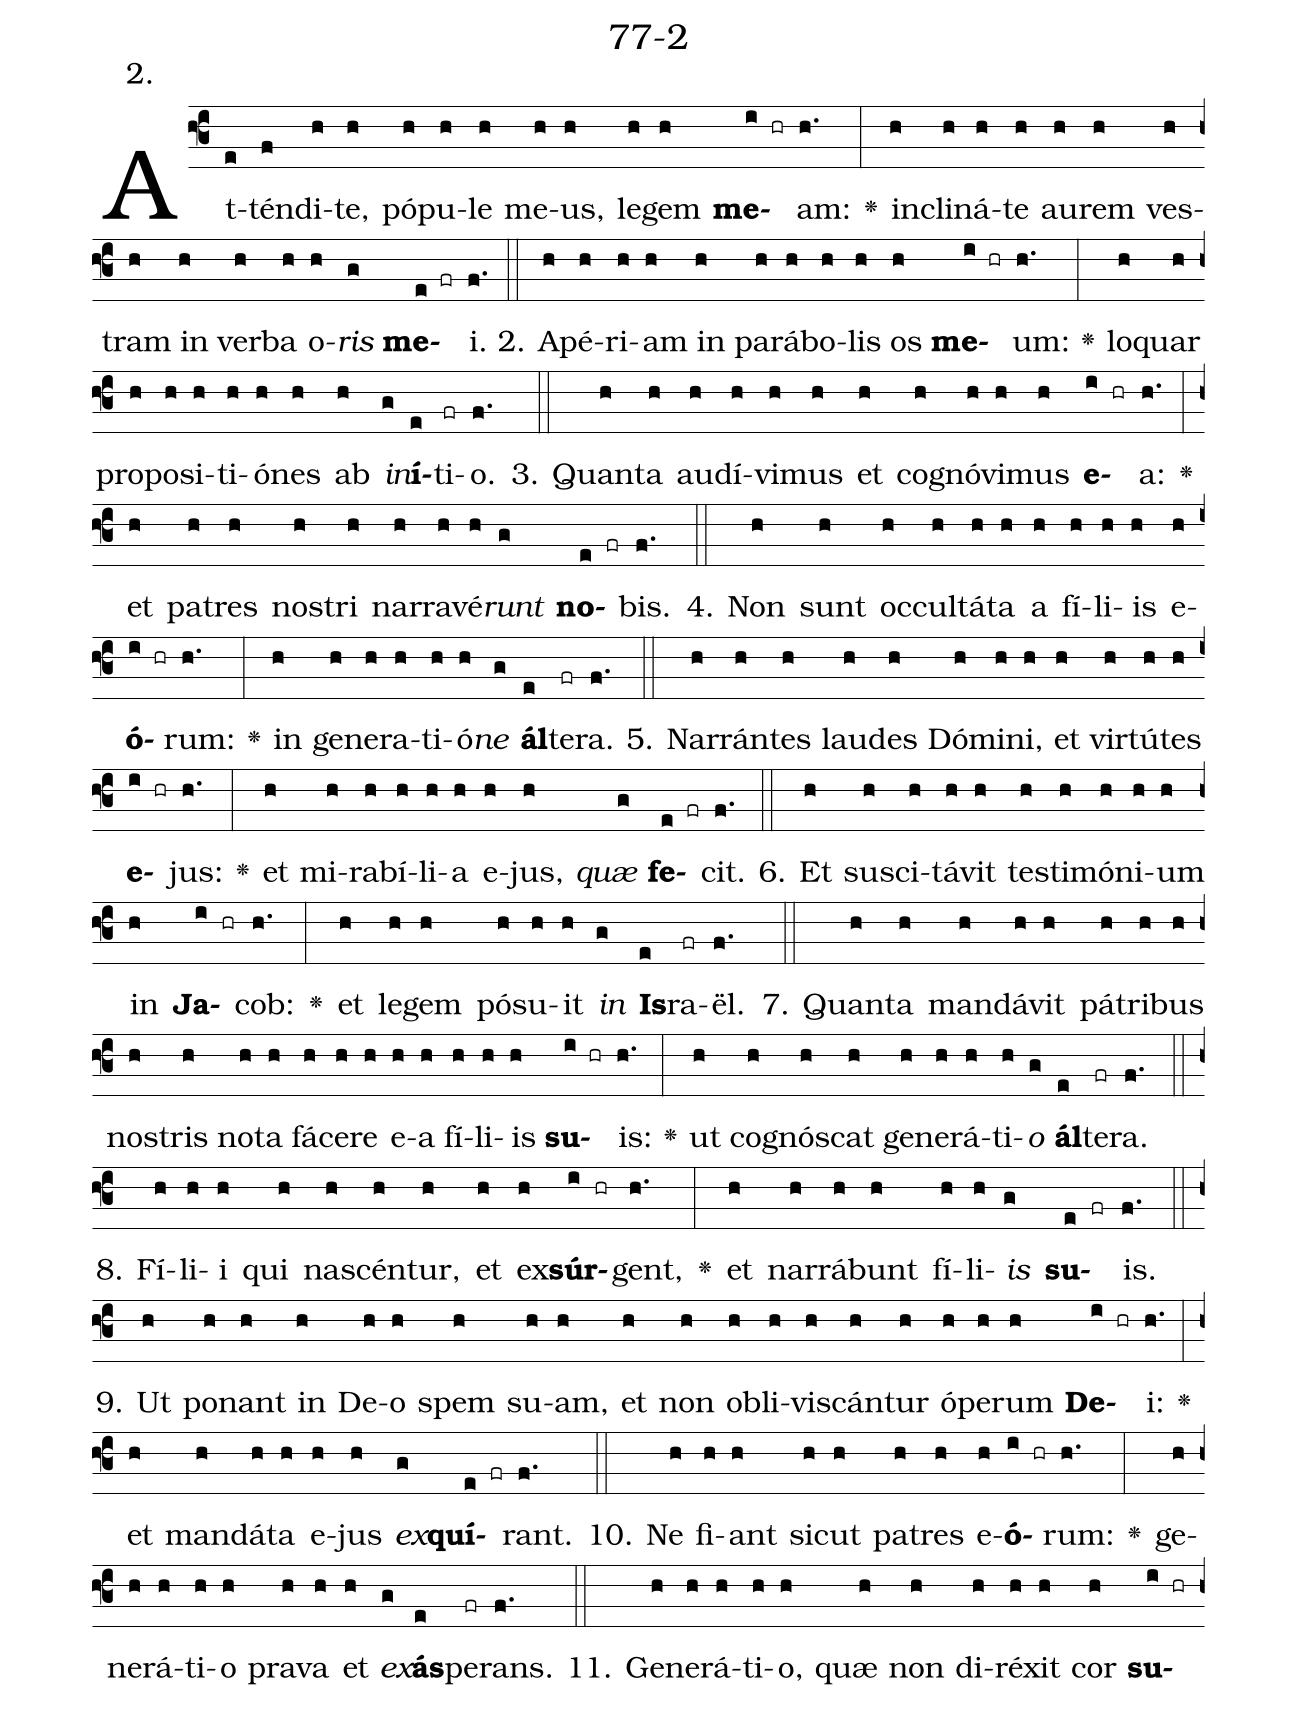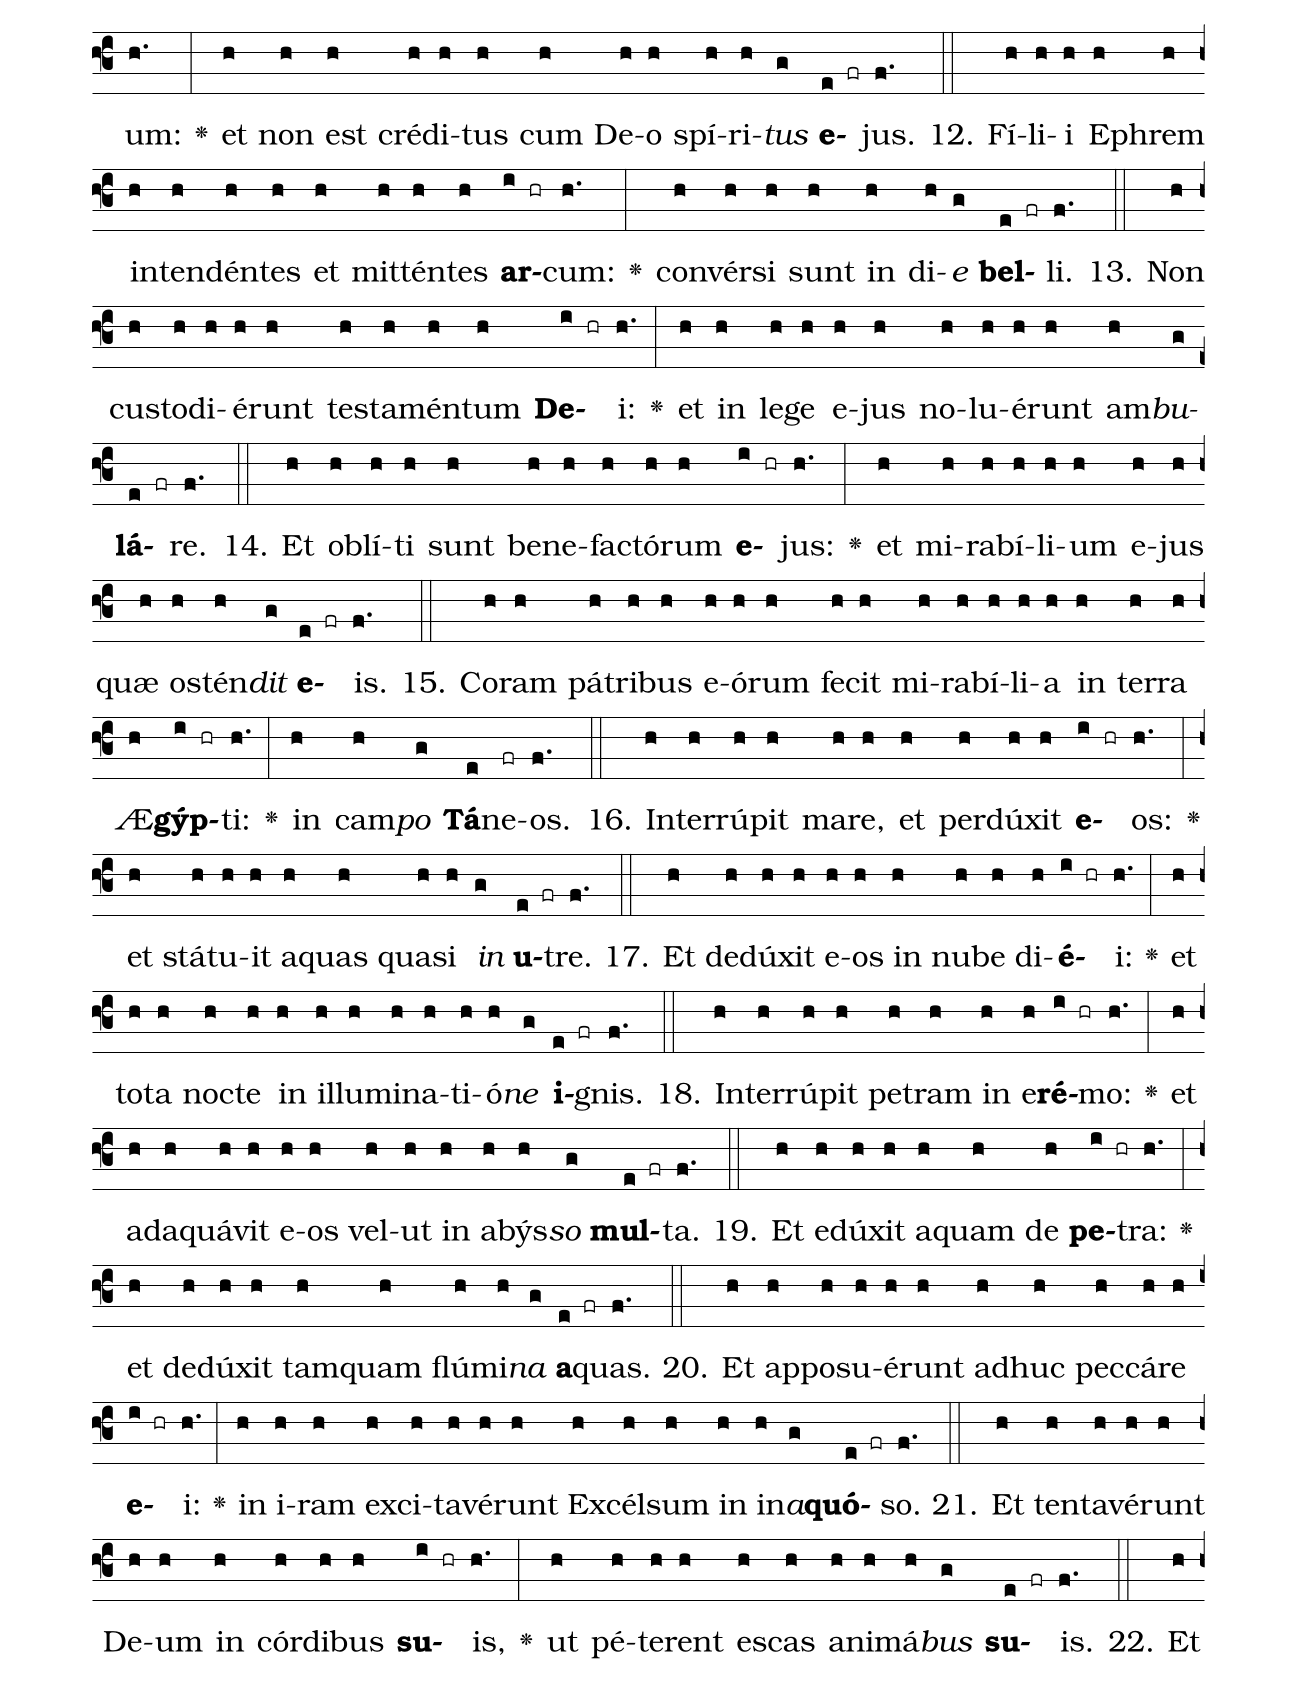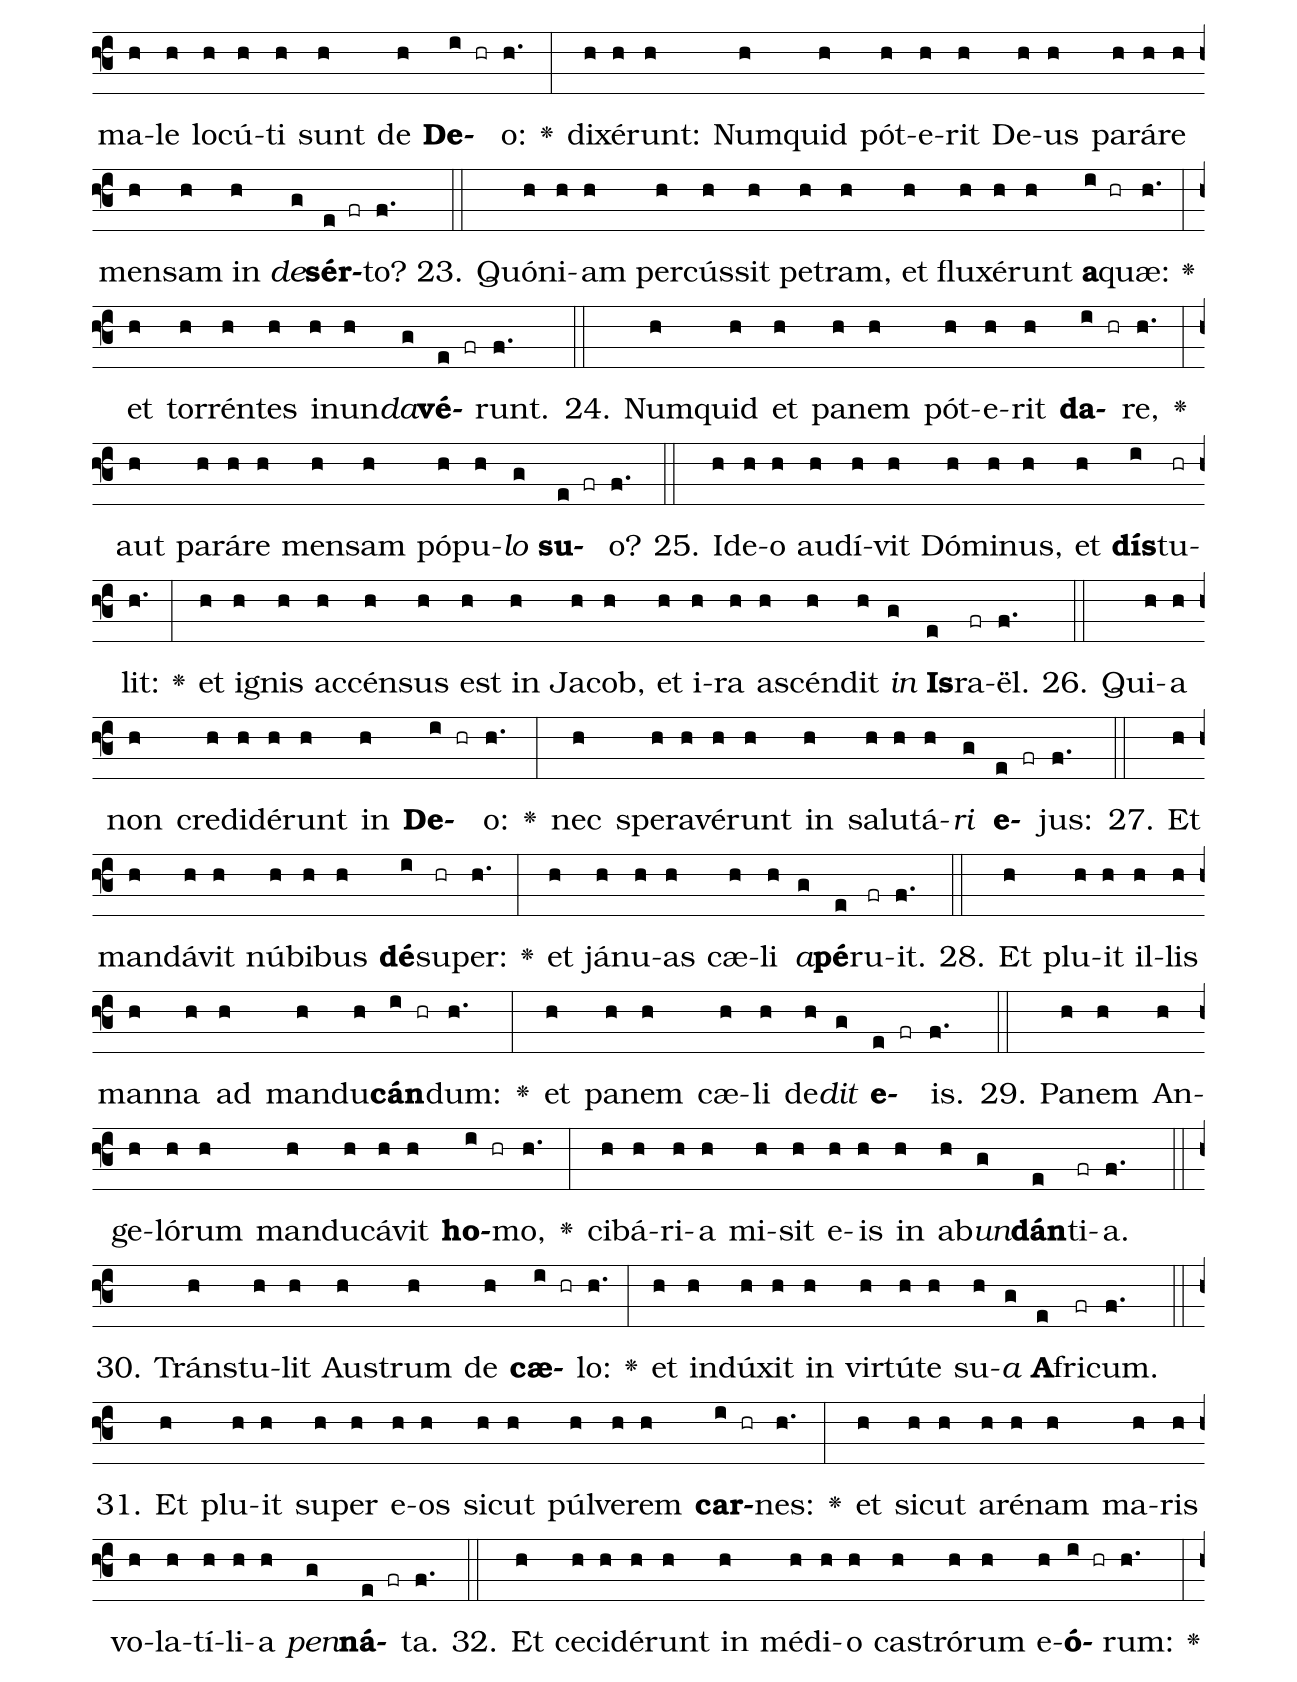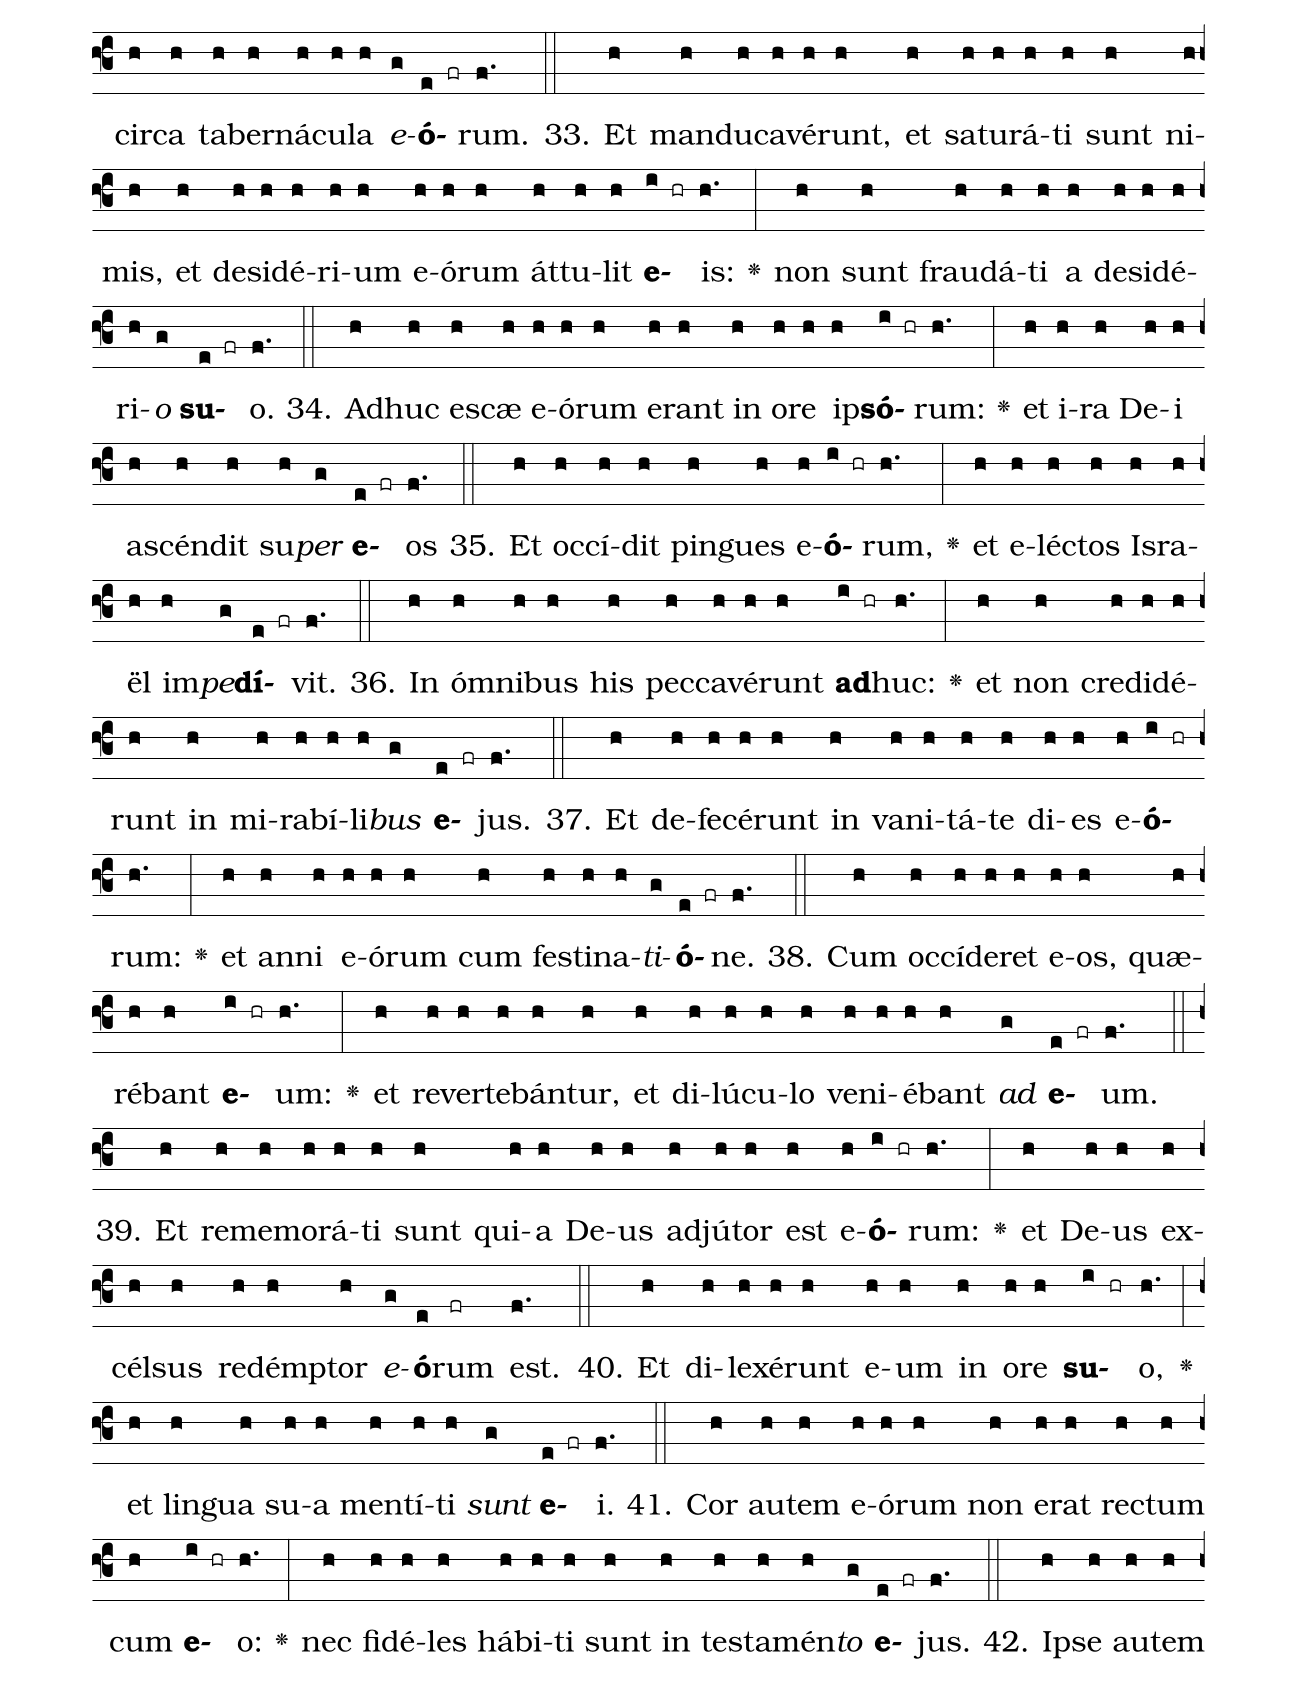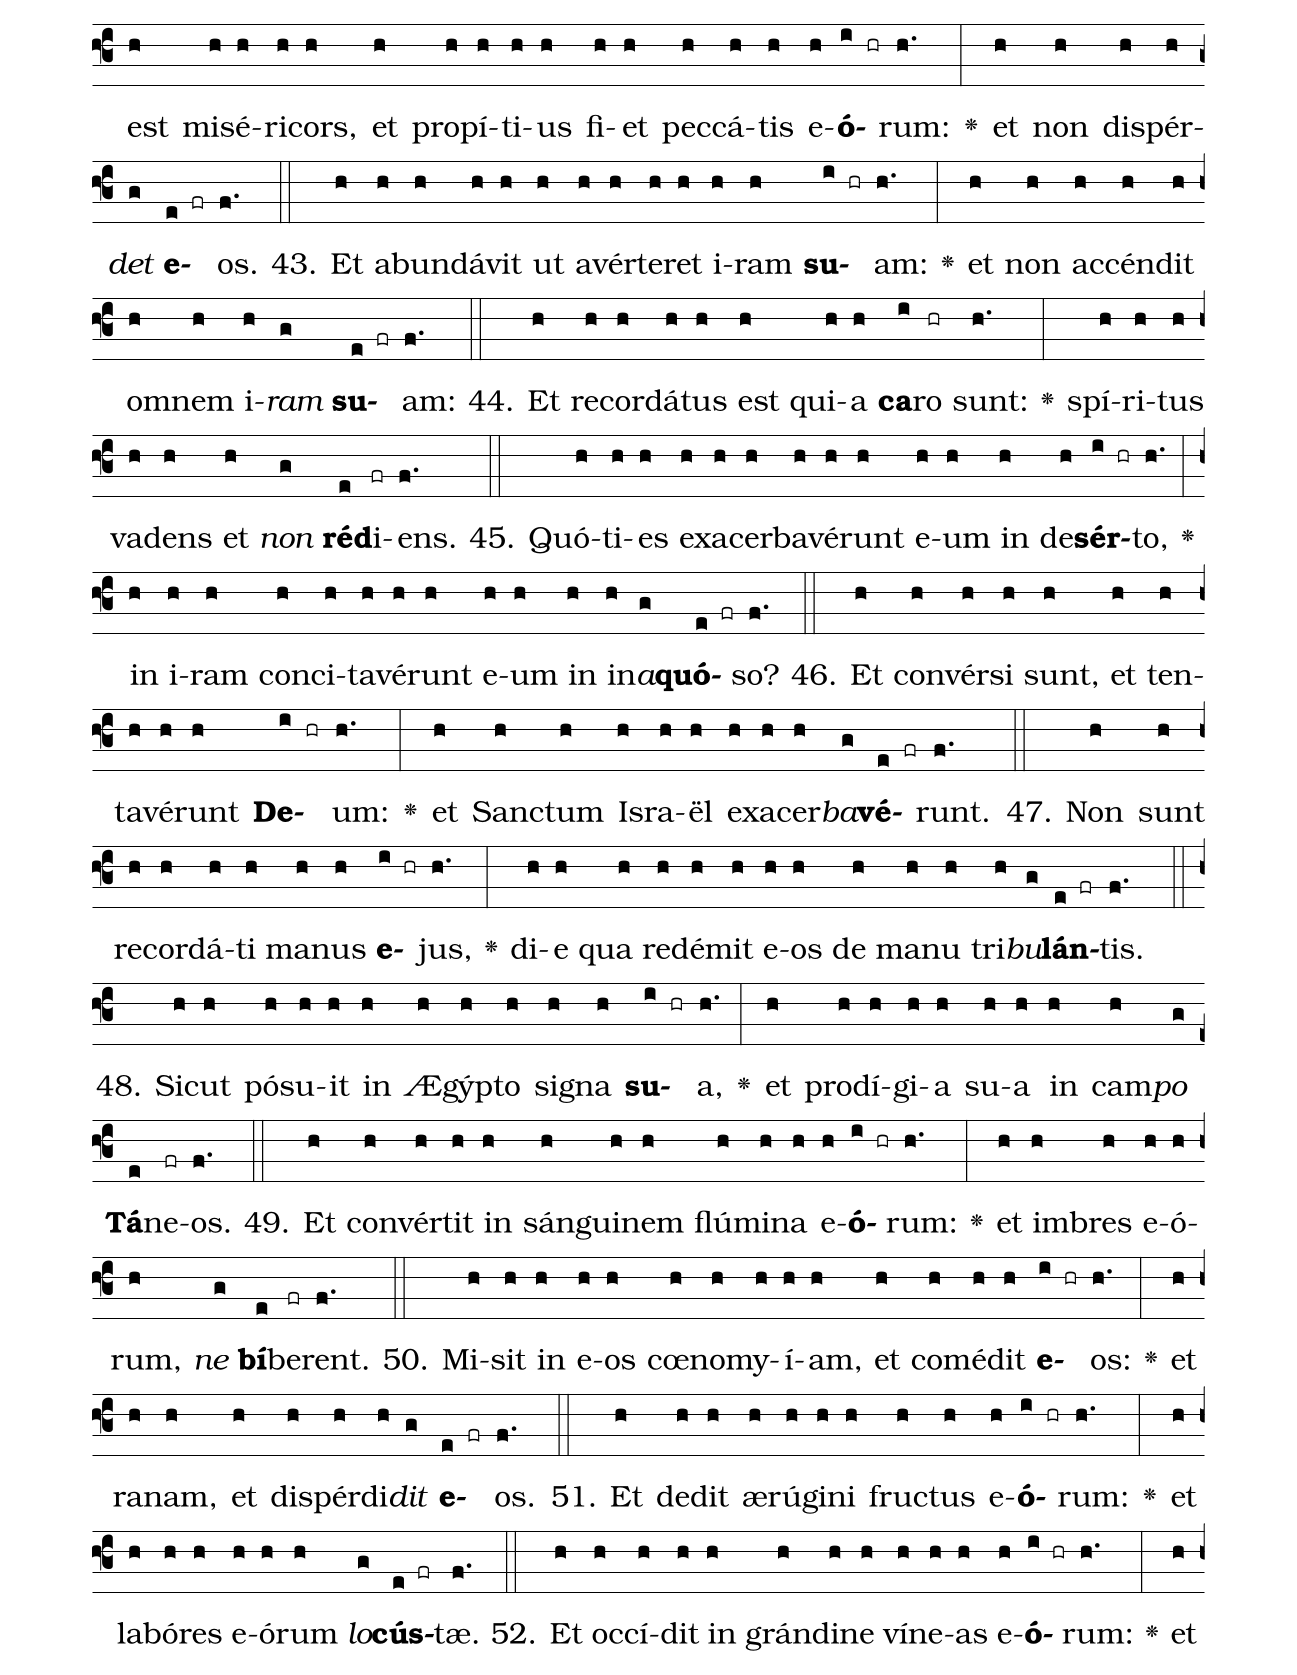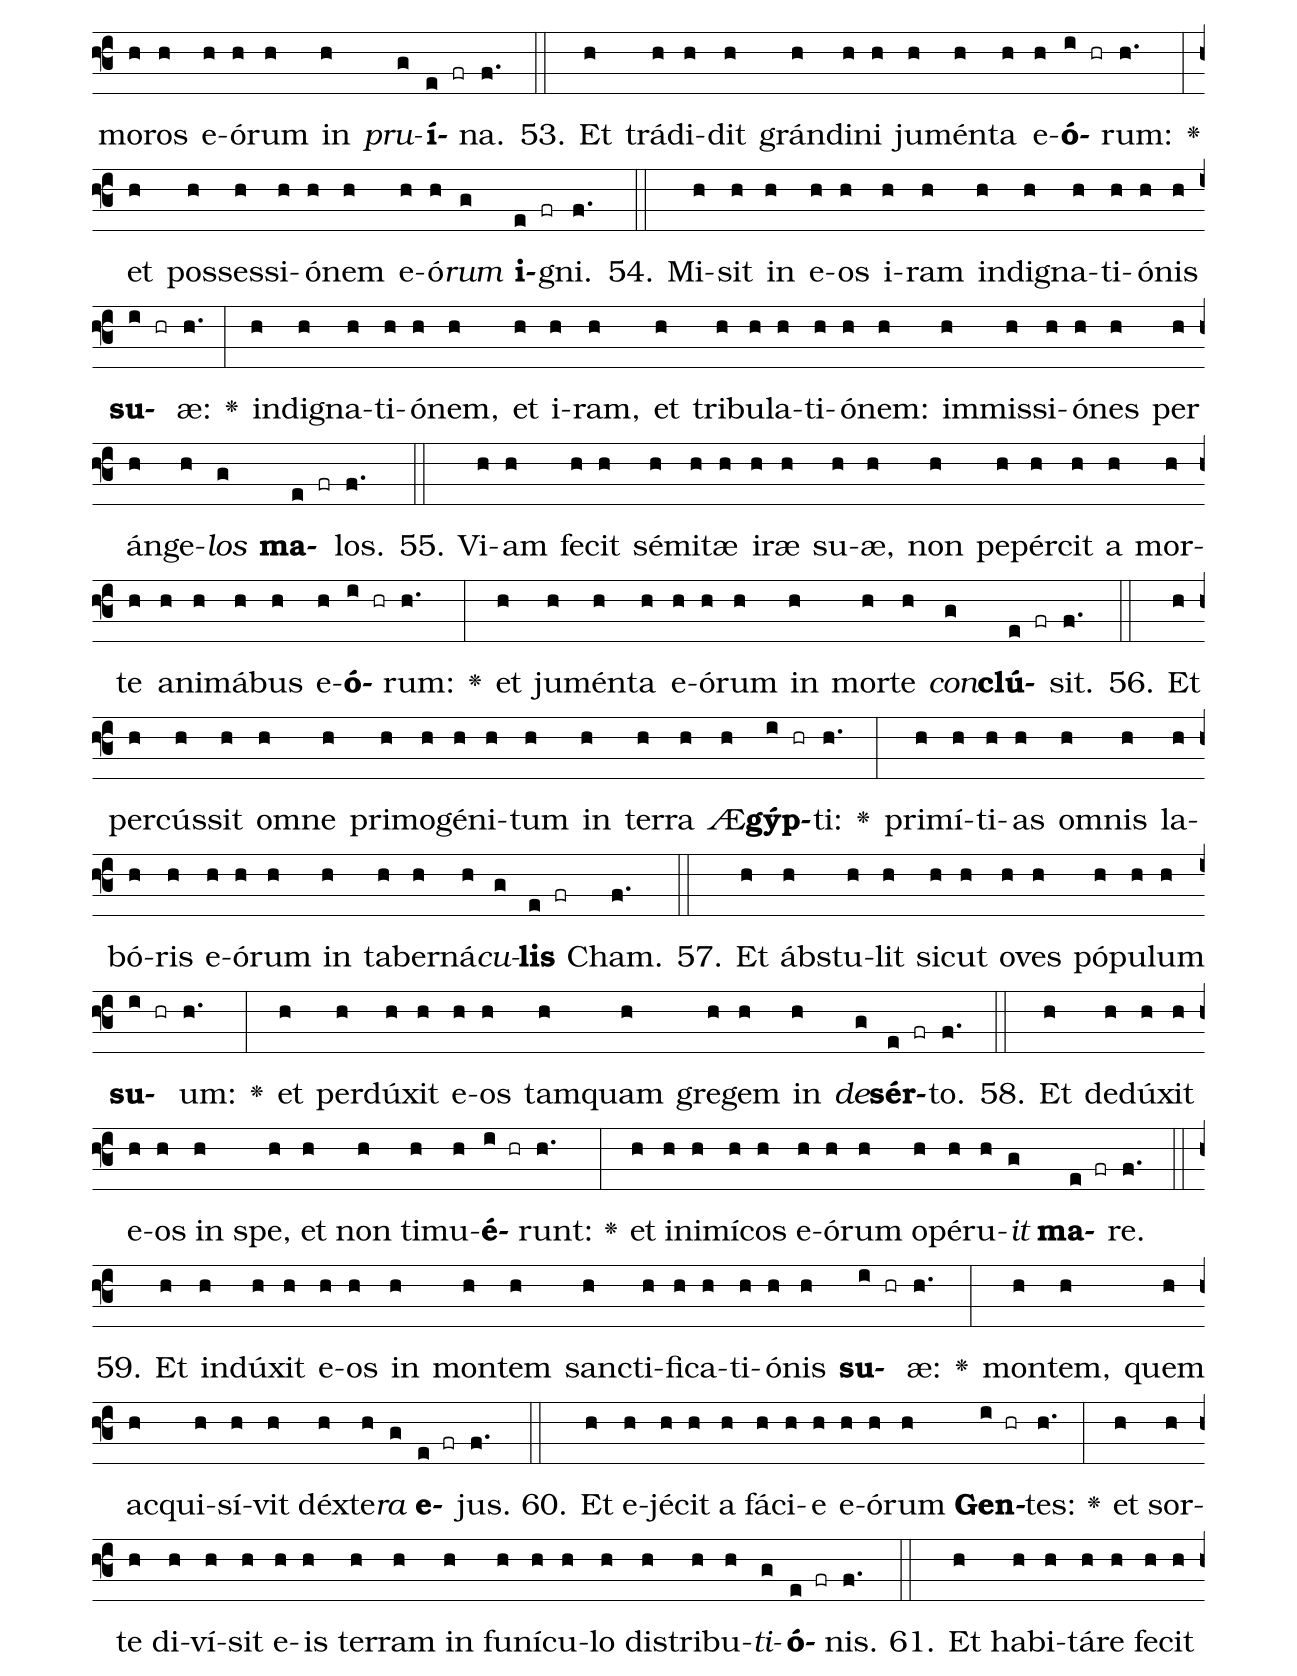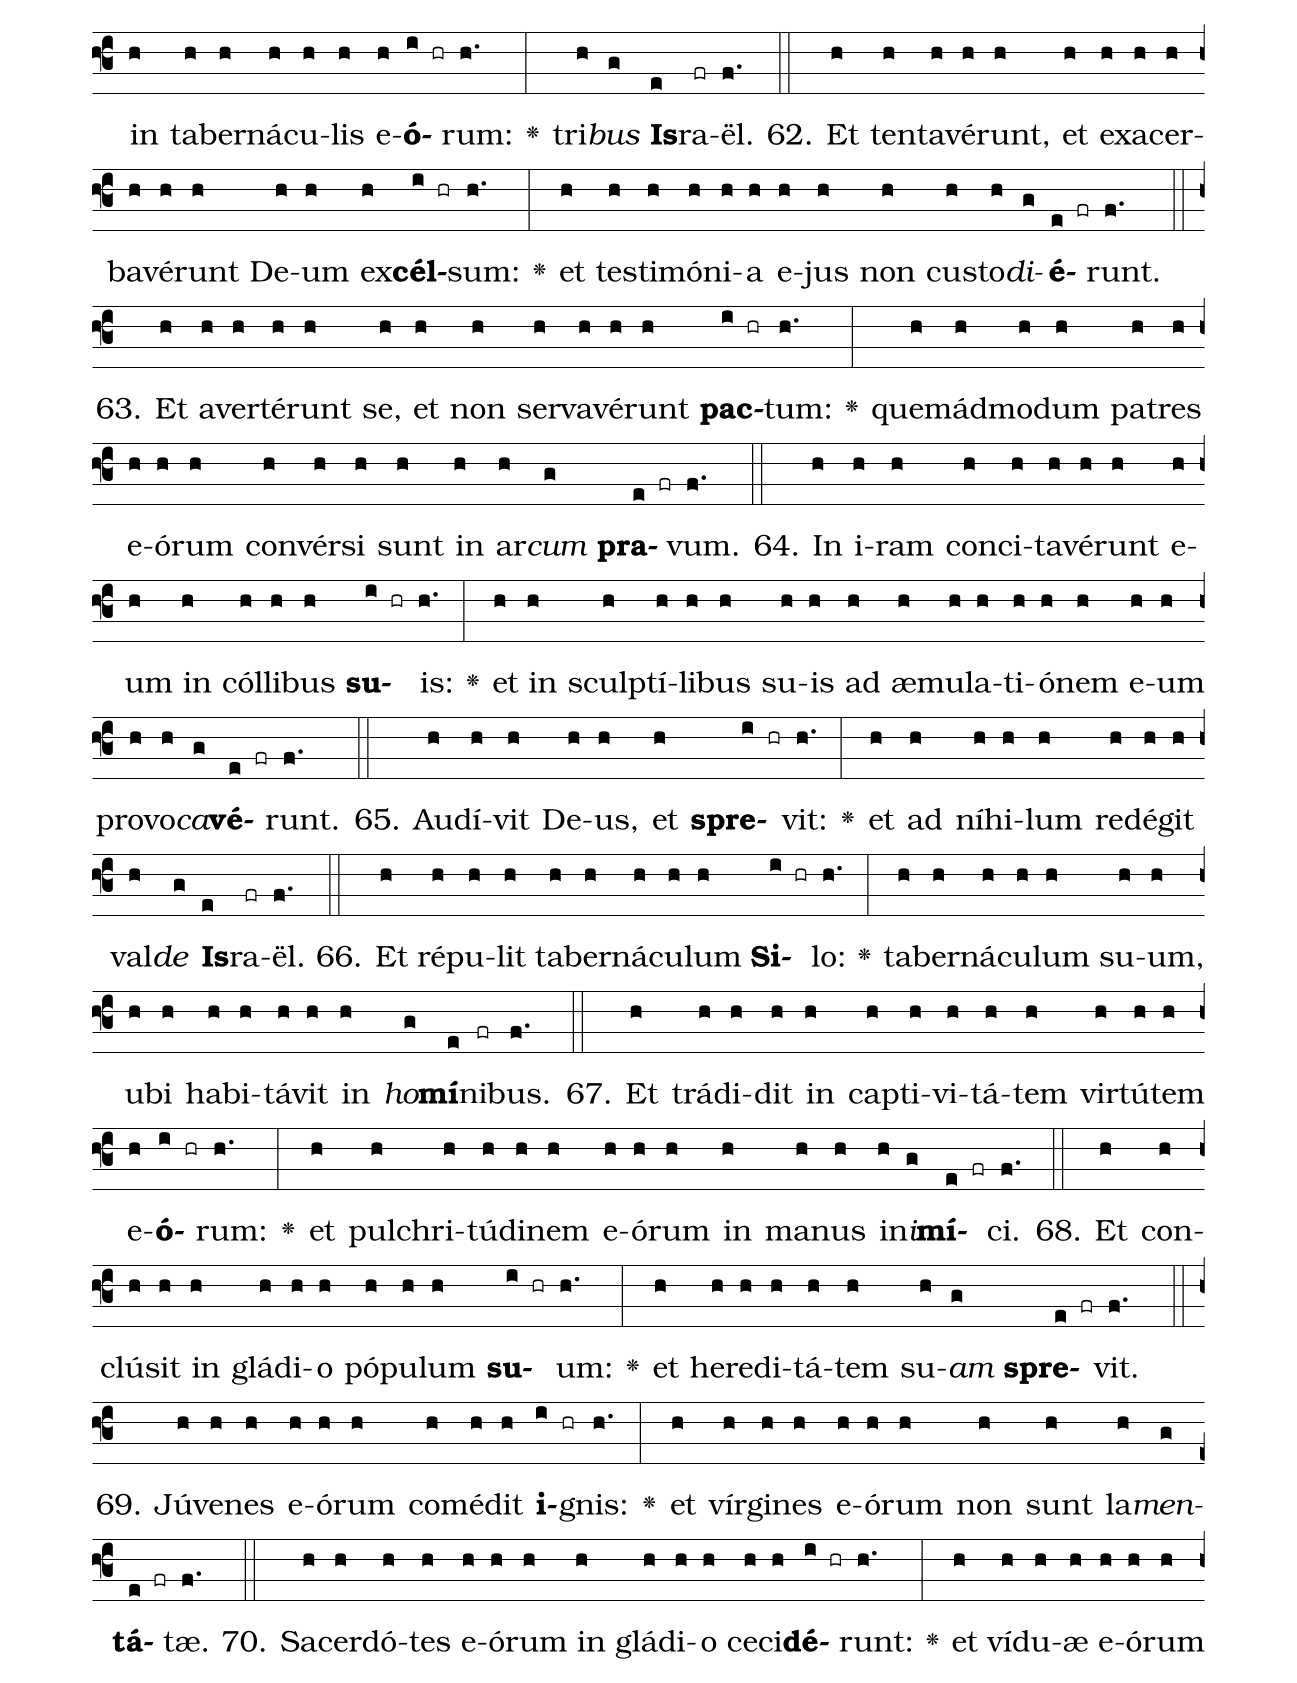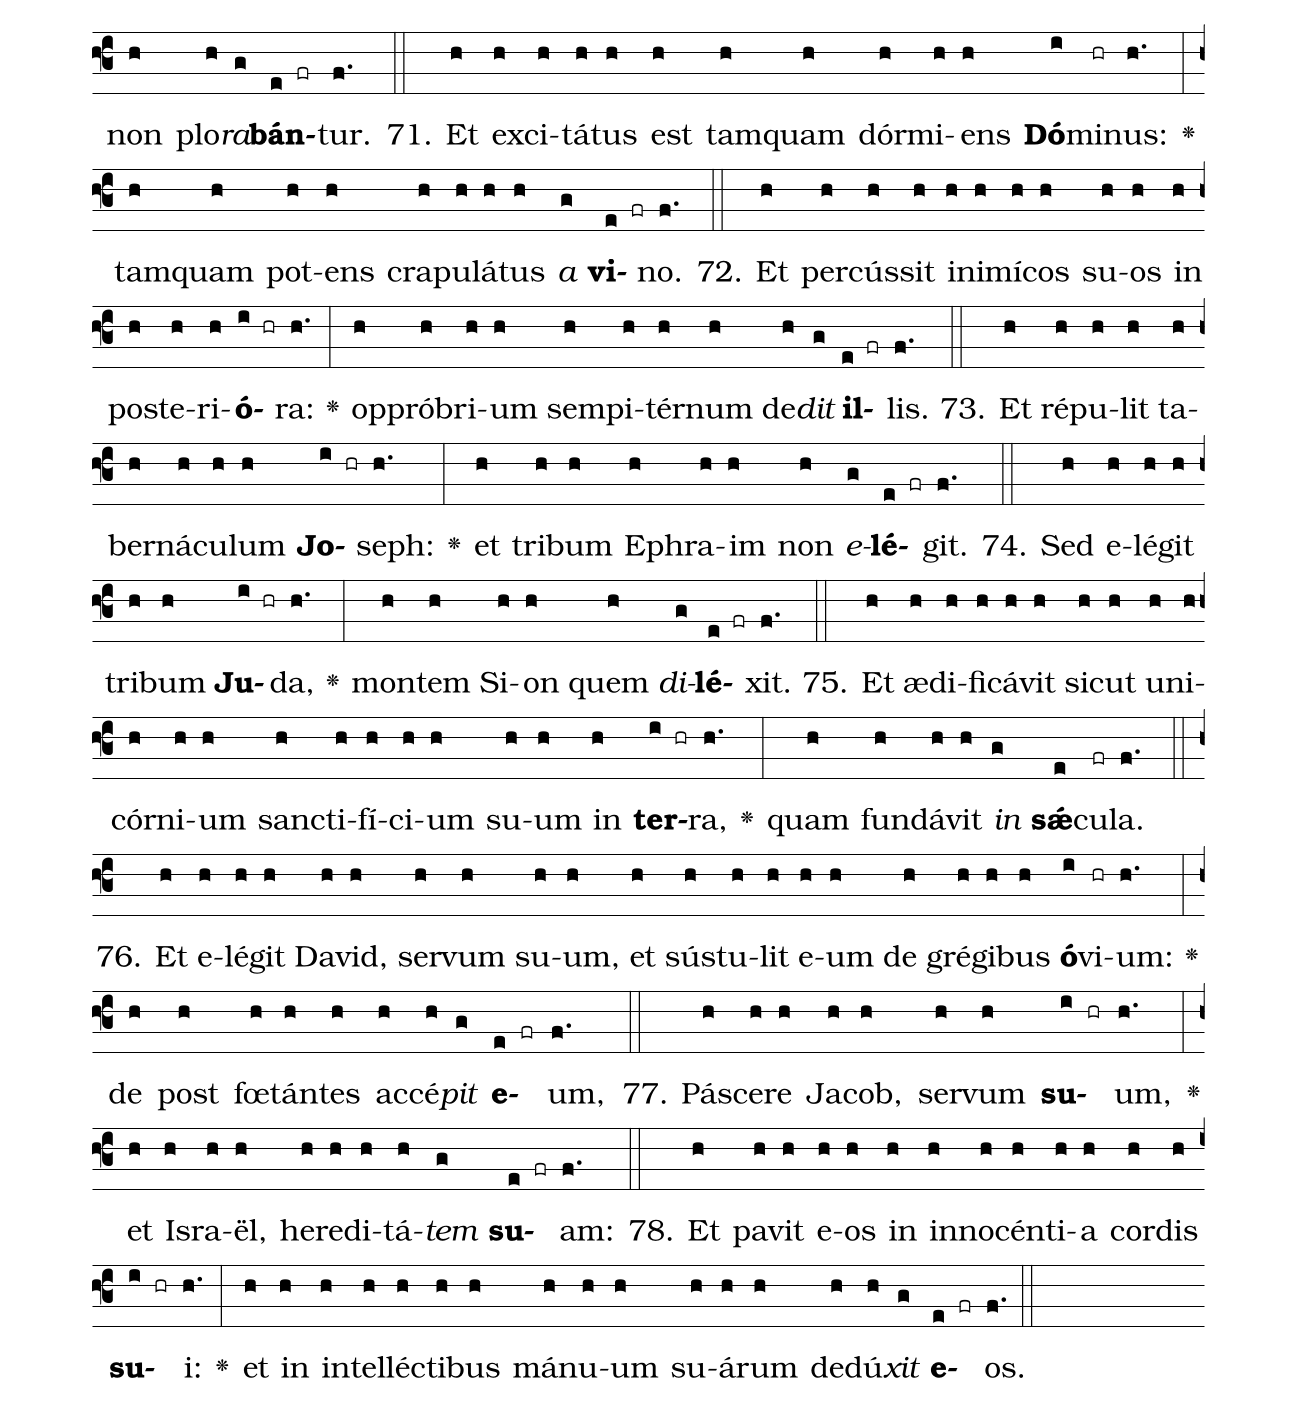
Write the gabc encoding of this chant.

name: 77-2;
annotation: 2.;
%%
(f3)At(e)tén(f)di(h)te,(h) pó(h)pu(h)le(h) me(h)us,(h) le(h)gem(h) <b>me</b>(i hr)am:(h.) <v>\greheightstar</v>(:) in(h)cli(h)ná(h)te(h) au(h)rem(h) ves(h)tram(h) in(h) ver(h)ba(h) o(h)<i>ris</i>(g) <b>me</b>(e fr)i.(f.) (::)
2. A(h)pé(h)ri(h)am(h) in(h) pa(h)rá(h)bo(h)lis(h) os(h) <b>me</b>(i hr)um:(h.) <v>\greheightstar</v>(:) lo(h)quar(h) pro(h)po(h)si(h)ti(h)ó(h)nes(h) ab(h) <i>in</i>(g)<b>í</b>(e)ti(fr)o.(f.) (::)
3. Quan(h)ta(h) au(h)dí(h)vi(h)mus(h) et(h) co(h)gnó(h)vi(h)mus(h) <b>e</b>(i hr)a:(h.) <v>\greheightstar</v>(:) et(h) pa(h)tres(h) nos(h)tri(h) nar(h)ra(h)vé(h)<i>runt</i>(g) <b>no</b>(e fr)bis.(f.) (::)
4. Non(h) sunt(h) oc(h)cul(h)tá(h)ta(h) a(h) fí(h)li(h)is(h) e(h)<b>ó</b>(i hr)rum:(h.) <v>\greheightstar</v>(:) in(h) ge(h)ne(h)ra(h)ti(h)ó(h)<i>ne</i>(g) <b>ál</b>(e)te(fr)ra.(f.) (::)
5. Nar(h)rán(h)tes(h) lau(h)des(h) Dó(h)mi(h)ni,(h) et(h) vir(h)tú(h)tes(h) <b>e</b>(i hr)jus:(h.) <v>\greheightstar</v>(:) et(h) mi(h)ra(h)bí(h)li(h)a(h) e(h)jus,(h) <i>quæ</i>(g) <b>fe</b>(e fr)cit.(f.) (::)
6. Et(h) su(h)sci(h)tá(h)vit(h) tes(h)ti(h)mó(h)ni(h)um(h) in(h) <b>Ja</b>(i hr)cob:(h.) <v>\greheightstar</v>(:) et(h) le(h)gem(h) pó(h)su(h)it(h) <i>in</i>(g) <b>Is</b>(e)ra(fr)ël.(f.) (::)
7. Quan(h)ta(h) man(h)dá(h)vit(h) pá(h)tri(h)bus(h) nos(h)tris(h) no(h)ta(h) fá(h)ce(h)re(h) e(h)a(h) fí(h)li(h)is(h) <b>su</b>(i hr)is:(h.) <v>\greheightstar</v>(:) ut(h) co(h)gnós(h)cat(h) ge(h)ne(h)rá(h)ti(h)<i>o</i>(g) <b>ál</b>(e)te(fr)ra.(f.) (::)
8. Fí(h)li(h)i(h) qui(h) na(h)scén(h)tur,(h) et(h) ex(h)<b>súr</b>(i hr)gent,(h.) <v>\greheightstar</v>(:) et(h) nar(h)rá(h)bunt(h) fí(h)li(h)<i>is</i>(g) <b>su</b>(e fr)is.(f.) (::)
9. Ut(h) po(h)nant(h) in(h) De(h)o(h) spem(h) su(h)am,(h) et(h) non(h) ob(h)li(h)vis(h)cán(h)tur(h) ó(h)pe(h)rum(h) <b>De</b>(i hr)i:(h.) <v>\greheightstar</v>(:) et(h) man(h)dá(h)ta(h) e(h)jus(h) <i>ex</i>(g)<b>quí</b>(e fr)rant.(f.) (::)
10. Ne(h) fi(h)ant(h) sic(h)ut(h) pa(h)tres(h) e(h)<b>ó</b>(i hr)rum:(h.) <v>\greheightstar</v>(:) ge(h)ne(h)rá(h)ti(h)o(h) pra(h)va(h) et(h) <i>ex</i>(g)<b>ás</b>(e)pe(fr)rans.(f.) (::)
11. Ge(h)ne(h)rá(h)ti(h)o,(h) quæ(h) non(h) di(h)ré(h)xit(h) cor(h) <b>su</b>(i hr)um:(h.) <v>\greheightstar</v>(:) et(h) non(h) est(h) cré(h)di(h)tus(h) cum(h) De(h)o(h) spí(h)ri(h)<i>tus</i>(g) <b>e</b>(e fr)jus.(f.) (::)
12. Fí(h)li(h)i(h) E(h)phrem(h) in(h)ten(h)dén(h)tes(h) et(h) mit(h)tén(h)tes(h) <b>ar</b>(i hr)cum:(h.) <v>\greheightstar</v>(:) con(h)vér(h)si(h) sunt(h) in(h) di(h)<i>e</i>(g) <b>bel</b>(e fr)li.(f.) (::)
13. Non(h) cus(h)to(h)di(h)é(h)runt(h) tes(h)ta(h)mén(h)tum(h) <b>De</b>(i hr)i:(h.) <v>\greheightstar</v>(:) et(h) in(h) le(h)ge(h) e(h)jus(h) no(h)lu(h)é(h)runt(h) am(h)<i>bu</i>(g)<b>lá</b>(e fr)re.(f.) (::)
14. Et(h) ob(h)lí(h)ti(h) sunt(h) be(h)ne(h)fac(h)tó(h)rum(h) <b>e</b>(i hr)jus:(h.) <v>\greheightstar</v>(:) et(h) mi(h)ra(h)bí(h)li(h)um(h) e(h)jus(h) quæ(h) os(h)tén(h)<i>dit</i>(g) <b>e</b>(e fr)is.(f.) (::)
15. Co(h)ram(h) pá(h)tri(h)bus(h) e(h)ó(h)rum(h) fe(h)cit(h) mi(h)ra(h)bí(h)li(h)a(h) in(h) ter(h)ra(h) Æ(h)<b>gýp</b>(i hr)ti:(h.) <v>\greheightstar</v>(:) in(h) cam(h)<i>po</i>(g) <b>Tá</b>(e)ne(fr)os.(f.) (::)
16. In(h)ter(h)rú(h)pit(h) ma(h)re,(h) et(h) per(h)dú(h)xit(h) <b>e</b>(i hr)os:(h.) <v>\greheightstar</v>(:) et(h) stá(h)tu(h)it(h) a(h)quas(h) qua(h)si(h) <i>in</i>(g) <b>u</b>(e fr)tre.(f.) (::)
17. Et(h) de(h)dú(h)xit(h) e(h)os(h) in(h) nu(h)be(h) di(h)<b>é</b>(i hr)i:(h.) <v>\greheightstar</v>(:) et(h) to(h)ta(h) noc(h)te(h) in(h) il(h)lu(h)mi(h)na(h)ti(h)ó(h)<i>ne</i>(g) <b>i</b>(e fr)gnis.(f.) (::)
18. In(h)ter(h)rú(h)pit(h) pe(h)tram(h) in(h) e(h)<b>ré</b>(i hr)mo:(h.) <v>\greheightstar</v>(:) et(h) ad(h)a(h)quá(h)vit(h) e(h)os(h) vel(h)ut(h) in(h) a(h)býs(h)<i>so</i>(g) <b>mul</b>(e fr)ta.(f.) (::)
19. Et(h) e(h)dú(h)xit(h) a(h)quam(h) de(h) <b>pe</b>(i hr)tra:(h.) <v>\greheightstar</v>(:) et(h) de(h)dú(h)xit(h) tam(h)quam(h) flú(h)mi(h)<i>na</i>(g) <b>a</b>(e fr)quas.(f.) (::)
20. Et(h) ap(h)po(h)su(h)é(h)runt(h) ad(h)huc(h) pec(h)cá(h)re(h) <b>e</b>(i hr)i:(h.) <v>\greheightstar</v>(:) in(h) i(h)ram(h) ex(h)ci(h)ta(h)vé(h)runt(h) Ex(h)cél(h)sum(h) in(h) in(h)<i>a</i>(g)<b>quó</b>(e fr)so.(f.) (::)
21. Et(h) ten(h)ta(h)vé(h)runt(h) De(h)um(h) in(h) cór(h)di(h)bus(h) <b>su</b>(i hr)is,(h.) <v>\greheightstar</v>(:) ut(h) pé(h)te(h)rent(h) es(h)cas(h) a(h)ni(h)má(h)<i>bus</i>(g) <b>su</b>(e fr)is.(f.) (::)
22. Et(h) ma(h)le(h) lo(h)cú(h)ti(h) sunt(h) de(h) <b>De</b>(i hr)o:(h.) <v>\greheightstar</v>(:) di(h)xé(h)runt:(h) Num(h)quid(h) pót(h)e(h)rit(h) De(h)us(h) pa(h)rá(h)re(h) men(h)sam(h) in(h) <i>de</i>(g)<b>sér</b>(e fr)to?(f.) (::)
23. Quón(h)i(h)am(h) per(h)cús(h)sit(h) pe(h)tram,(h) et(h) flu(h)xé(h)runt(h) <b>a</b>(i hr)quæ:(h.) <v>\greheightstar</v>(:) et(h) tor(h)rén(h)tes(h) in(h)un(h)<i>da</i>(g)<b>vé</b>(e fr)runt.(f.) (::)
24. Num(h)quid(h) et(h) pa(h)nem(h) pót(h)e(h)rit(h) <b>da</b>(i hr)re,(h.) <v>\greheightstar</v>(:) aut(h) pa(h)rá(h)re(h) men(h)sam(h) pó(h)pu(h)<i>lo</i>(g) <b>su</b>(e fr)o?(f.) (::)
25. Id(h)e(h)o(h) au(h)dí(h)vit(h) Dó(h)mi(h)nus,(h) et(h) <b>dís</b>(i)tu(hr)lit:(h.) <v>\greheightstar</v>(:) et(h) i(h)gnis(h) ac(h)cén(h)sus(h) est(h) in(h) Ja(h)cob,(h) et(h) i(h)ra(h) a(h)scén(h)dit(h) <i>in</i>(g) <b>Is</b>(e)ra(fr)ël.(f.) (::)
26. Qui(h)a(h) non(h) cre(h)di(h)dé(h)runt(h) in(h) <b>De</b>(i hr)o:(h.) <v>\greheightstar</v>(:) nec(h) spe(h)ra(h)vé(h)runt(h) in(h) sa(h)lu(h)tá(h)<i>ri</i>(g) <b>e</b>(e fr)jus:(f.) (::)
27. Et(h) man(h)dá(h)vit(h) nú(h)bi(h)bus(h) <b>dé</b>(i)su(hr)per:(h.) <v>\greheightstar</v>(:) et(h) já(h)nu(h)as(h) cæ(h)li(h) <i>a</i>(g)<b>pé</b>(e)ru(fr)it.(f.) (::)
28. Et(h) plu(h)it(h) il(h)lis(h) man(h)na(h) ad(h) man(h)du(h)<b>cán</b>(i hr)dum:(h.) <v>\greheightstar</v>(:) et(h) pa(h)nem(h) cæ(h)li(h) de(h)<i>dit</i>(g) <b>e</b>(e fr)is.(f.) (::)
29. Pa(h)nem(h) An(h)ge(h)ló(h)rum(h) man(h)du(h)cá(h)vit(h) <b>ho</b>(i hr)mo,(h.) <v>\greheightstar</v>(:) ci(h)bá(h)ri(h)a(h) mi(h)sit(h) e(h)is(h) in(h) ab(h)<i>un</i>(g)<b>dán</b>(e)ti(fr)a.(f.) (::)
30. Tráns(h)tu(h)lit(h) Aus(h)trum(h) de(h) <b>cæ</b>(i hr)lo:(h.) <v>\greheightstar</v>(:) et(h) in(h)dú(h)xit(h) in(h) vir(h)tú(h)te(h) su(h)<i>a</i>(g) <b>A</b>(e)fri(fr)cum.(f.) (::)
31. Et(h) plu(h)it(h) su(h)per(h) e(h)os(h) sic(h)ut(h) púl(h)ve(h)rem(h) <b>car</b>(i hr)nes:(h.) <v>\greheightstar</v>(:) et(h) sic(h)ut(h) a(h)ré(h)nam(h) ma(h)ris(h) vo(h)la(h)tí(h)li(h)a(h) <i>pen</i>(g)<b>ná</b>(e fr)ta.(f.) (::)
32. Et(h) ce(h)ci(h)dé(h)runt(h) in(h) mé(h)di(h)o(h) cas(h)tró(h)rum(h) e(h)<b>ó</b>(i hr)rum:(h.) <v>\greheightstar</v>(:) cir(h)ca(h) ta(h)ber(h)ná(h)cu(h)la(h) <i>e</i>(g)<b>ó</b>(e fr)rum.(f.) (::)
33. Et(h) man(h)du(h)ca(h)vé(h)runt,(h) et(h) sa(h)tu(h)rá(h)ti(h) sunt(h) ni(h)mis,(h) et(h) de(h)si(h)dé(h)ri(h)um(h) e(h)ó(h)rum(h) át(h)tu(h)lit(h) <b>e</b>(i hr)is:(h.) <v>\greheightstar</v>(:) non(h) sunt(h) frau(h)dá(h)ti(h) a(h) de(h)si(h)dé(h)ri(h)<i>o</i>(g) <b>su</b>(e fr)o.(f.) (::)
34. Ad(h)huc(h) e(h)scæ(h) e(h)ó(h)rum(h) e(h)rant(h) in(h) o(h)re(h) ip(h)<b>só</b>(i hr)rum:(h.) <v>\greheightstar</v>(:) et(h) i(h)ra(h) De(h)i(h) a(h)scén(h)dit(h) su(h)<i>per</i>(g) <b>e</b>(e fr)os(f.) (::)
35. Et(h) oc(h)cí(h)dit(h) pin(h)gues(h) e(h)<b>ó</b>(i hr)rum,(h.) <v>\greheightstar</v>(:) et(h) e(h)léc(h)tos(h) Is(h)ra(h)ël(h) im(h)<i>pe</i>(g)<b>dí</b>(e fr)vit.(f.) (::)
36. In(h) óm(h)ni(h)bus(h) his(h) pec(h)ca(h)vé(h)runt(h) <b>ad</b>(i hr)huc:(h.) <v>\greheightstar</v>(:) et(h) non(h) cre(h)di(h)dé(h)runt(h) in(h) mi(h)ra(h)bí(h)li(h)<i>bus</i>(g) <b>e</b>(e fr)jus.(f.) (::)
37. Et(h) de(h)fe(h)cé(h)runt(h) in(h) va(h)ni(h)tá(h)te(h) di(h)es(h) e(h)<b>ó</b>(i hr)rum:(h.) <v>\greheightstar</v>(:) et(h) an(h)ni(h) e(h)ó(h)rum(h) cum(h) fes(h)ti(h)na(h)<i>ti</i>(g)<b>ó</b>(e fr)ne.(f.) (::)
38. Cum(h) oc(h)cí(h)de(h)ret(h) e(h)os,(h) quæ(h)ré(h)bant(h) <b>e</b>(i hr)um:(h.) <v>\greheightstar</v>(:) et(h) re(h)ver(h)te(h)bán(h)tur,(h) et(h) di(h)lú(h)cu(h)lo(h) ve(h)ni(h)é(h)bant(h) <i>ad</i>(g) <b>e</b>(e fr)um.(f.) (::)
39. Et(h) re(h)me(h)mo(h)rá(h)ti(h) sunt(h) qui(h)a(h) De(h)us(h) ad(h)jú(h)tor(h) est(h) e(h)<b>ó</b>(i hr)rum:(h.) <v>\greheightstar</v>(:) et(h) De(h)us(h) ex(h)cél(h)sus(h) red(h)émp(h)tor(h) <i>e</i>(g)<b>ó</b>(e)rum(fr) est.(f.) (::)
40. Et(h) di(h)le(h)xé(h)runt(h) e(h)um(h) in(h) o(h)re(h) <b>su</b>(i hr)o,(h.) <v>\greheightstar</v>(:) et(h) lin(h)gua(h) su(h)a(h) men(h)tí(h)ti(h) <i>sunt</i>(g) <b>e</b>(e fr)i.(f.) (::)
41. Cor(h) au(h)tem(h) e(h)ó(h)rum(h) non(h) e(h)rat(h) rec(h)tum(h) cum(h) <b>e</b>(i hr)o:(h.) <v>\greheightstar</v>(:) nec(h) fi(h)dé(h)les(h) há(h)bi(h)ti(h) sunt(h) in(h) tes(h)ta(h)mén(h)<i>to</i>(g) <b>e</b>(e fr)jus.(f.) (::)
42. Ip(h)se(h) au(h)tem(h) est(h) mi(h)sé(h)ri(h)cors,(h) et(h) pro(h)pí(h)ti(h)us(h) fi(h)et(h) pec(h)cá(h)tis(h) e(h)<b>ó</b>(i hr)rum:(h.) <v>\greheightstar</v>(:) et(h) non(h) dis(h)pér(h)<i>det</i>(g) <b>e</b>(e fr)os.(f.) (::)
43. Et(h) ab(h)un(h)dá(h)vit(h) ut(h) a(h)vér(h)te(h)ret(h) i(h)ram(h) <b>su</b>(i hr)am:(h.) <v>\greheightstar</v>(:) et(h) non(h) ac(h)cén(h)dit(h) om(h)nem(h) i(h)<i>ram</i>(g) <b>su</b>(e fr)am:(f.) (::)
44. Et(h) re(h)cor(h)dá(h)tus(h) est(h) qui(h)a(h) <b>ca</b>(i)ro(hr) sunt:(h.) <v>\greheightstar</v>(:) spí(h)ri(h)tus(h) va(h)dens(h) et(h) <i>non</i>(g) <b>réd</b>(e)i(fr)ens.(f.) (::)
45. Quó(h)ti(h)es(h) ex(h)a(h)cer(h)ba(h)vé(h)runt(h) e(h)um(h) in(h) de(h)<b>sér</b>(i hr)to,(h.) <v>\greheightstar</v>(:) in(h) i(h)ram(h) con(h)ci(h)ta(h)vé(h)runt(h) e(h)um(h) in(h) in(h)<i>a</i>(g)<b>quó</b>(e fr)so?(f.) (::)
46. Et(h) con(h)vér(h)si(h) sunt,(h) et(h) ten(h)ta(h)vé(h)runt(h) <b>De</b>(i hr)um:(h.) <v>\greheightstar</v>(:) et(h) Sanc(h)tum(h) Is(h)ra(h)ël(h) ex(h)a(h)cer(h)<i>ba</i>(g)<b>vé</b>(e fr)runt.(f.) (::)
47. Non(h) sunt(h) re(h)cor(h)dá(h)ti(h) ma(h)nus(h) <b>e</b>(i hr)jus,(h.) <v>\greheightstar</v>(:) di(h)e(h) qua(h) red(h)é(h)mit(h) e(h)os(h) de(h) ma(h)nu(h) tri(h)<i>bu</i>(g)<b>lán</b>(e fr)tis.(f.) (::)
48. Sic(h)ut(h) pó(h)su(h)it(h) in(h) Æ(h)gýp(h)to(h) si(h)gna(h) <b>su</b>(i hr)a,(h.) <v>\greheightstar</v>(:) et(h) prod(h)í(h)gi(h)a(h) su(h)a(h) in(h) cam(h)<i>po</i>(g) <b>Tá</b>(e)ne(fr)os.(f.) (::)
49. Et(h) con(h)vér(h)tit(h) in(h) sán(h)gui(h)nem(h) flú(h)mi(h)na(h) e(h)<b>ó</b>(i hr)rum:(h.) <v>\greheightstar</v>(:) et(h) im(h)bres(h) e(h)ó(h)rum,(h) <i>ne</i>(g) <b>bí</b>(e)be(fr)rent.(f.) (::)
50. Mi(h)sit(h) in(h) e(h)os(h) cœ(h)no(h)my(h)í(h)am,(h) et(h) com(h)é(h)dit(h) <b>e</b>(i hr)os:(h.) <v>\greheightstar</v>(:) et(h) ra(h)nam,(h) et(h) dis(h)pér(h)di(h)<i>dit</i>(g) <b>e</b>(e fr)os.(f.) (::)
51. Et(h) de(h)dit(h) æ(h)rú(h)gi(h)ni(h) fruc(h)tus(h) e(h)<b>ó</b>(i hr)rum:(h.) <v>\greheightstar</v>(:) et(h) la(h)bó(h)res(h) e(h)ó(h)rum(h) <i>lo</i>(g)<b>cús</b>(e fr)tæ.(f.) (::)
52. Et(h) oc(h)cí(h)dit(h) in(h) grán(h)di(h)ne(h) ví(h)ne(h)as(h) e(h)<b>ó</b>(i hr)rum:(h.) <v>\greheightstar</v>(:) et(h) mo(h)ros(h) e(h)ó(h)rum(h) in(h) <i>pru</i>(g)<b>í</b>(e fr)na.(f.) (::)
53. Et(h) trá(h)di(h)dit(h) grán(h)di(h)ni(h) ju(h)mén(h)ta(h) e(h)<b>ó</b>(i hr)rum:(h.) <v>\greheightstar</v>(:) et(h) pos(h)ses(h)si(h)ó(h)nem(h) e(h)ó(h)<i>rum</i>(g) <b>i</b>(e fr)gni.(f.) (::)
54. Mi(h)sit(h) in(h) e(h)os(h) i(h)ram(h) in(h)di(h)gna(h)ti(h)ó(h)nis(h) <b>su</b>(i hr)æ:(h.) <v>\greheightstar</v>(:) in(h)di(h)gna(h)ti(h)ó(h)nem,(h) et(h) i(h)ram,(h) et(h) tri(h)bu(h)la(h)ti(h)ó(h)nem:(h) im(h)mis(h)si(h)ó(h)nes(h) per(h) án(h)ge(h)<i>los</i>(g) <b>ma</b>(e fr)los.(f.) (::)
55. Vi(h)am(h) fe(h)cit(h) sé(h)mi(h)tæ(h) i(h)ræ(h) su(h)æ,(h) non(h) pe(h)pér(h)cit(h) a(h) mor(h)te(h) a(h)ni(h)má(h)bus(h) e(h)<b>ó</b>(i hr)rum:(h.) <v>\greheightstar</v>(:) et(h) ju(h)mén(h)ta(h) e(h)ó(h)rum(h) in(h) mor(h)te(h) <i>con</i>(g)<b>clú</b>(e fr)sit.(f.) (::)
56. Et(h) per(h)cús(h)sit(h) om(h)ne(h) pri(h)mo(h)gé(h)ni(h)tum(h) in(h) ter(h)ra(h) Æ(h)<b>gýp</b>(i hr)ti:(h.) <v>\greheightstar</v>(:) pri(h)mí(h)ti(h)as(h) om(h)nis(h) la(h)bó(h)ris(h) e(h)ó(h)rum(h) in(h) ta(h)ber(h)ná(h)<i>cu</i>(g)<b>lis</b>(e fr) Cham.(f.) (::)
57. Et(h) ábs(h)tu(h)lit(h) sic(h)ut(h) o(h)ves(h) pó(h)pu(h)lum(h) <b>su</b>(i hr)um:(h.) <v>\greheightstar</v>(:) et(h) per(h)dú(h)xit(h) e(h)os(h) tam(h)quam(h) gre(h)gem(h) in(h) <i>de</i>(g)<b>sér</b>(e fr)to.(f.) (::)
58. Et(h) de(h)dú(h)xit(h) e(h)os(h) in(h) spe,(h) et(h) non(h) ti(h)mu(h)<b>é</b>(i hr)runt:(h.) <v>\greheightstar</v>(:) et(h) in(h)i(h)mí(h)cos(h) e(h)ó(h)rum(h) o(h)pé(h)ru(h)<i>it</i>(g) <b>ma</b>(e fr)re.(f.) (::)
59. Et(h) in(h)dú(h)xit(h) e(h)os(h) in(h) mon(h)tem(h) sanc(h)ti(h)fi(h)ca(h)ti(h)ó(h)nis(h) <b>su</b>(i hr)æ:(h.) <v>\greheightstar</v>(:) mon(h)tem,(h) quem(h) ac(h)qui(h)sí(h)vit(h) déx(h)te(h)<i>ra</i>(g) <b>e</b>(e fr)jus.(f.) (::)
60. Et(h) e(h)jé(h)cit(h) a(h) fá(h)ci(h)e(h) e(h)ó(h)rum(h) <b>Gen</b>(i hr)tes:(h.) <v>\greheightstar</v>(:) et(h) sor(h)te(h) di(h)ví(h)sit(h) e(h)is(h) ter(h)ram(h) in(h) fu(h)ní(h)cu(h)lo(h) dis(h)tri(h)bu(h)<i>ti</i>(g)<b>ó</b>(e fr)nis.(f.) (::)
61. Et(h) ha(h)bi(h)tá(h)re(h) fe(h)cit(h) in(h) ta(h)ber(h)ná(h)cu(h)lis(h) e(h)<b>ó</b>(i hr)rum:(h.) <v>\greheightstar</v>(:) tri(h)<i>bus</i>(g) <b>Is</b>(e)ra(fr)ël.(f.) (::)
62. Et(h) ten(h)ta(h)vé(h)runt,(h) et(h) ex(h)a(h)cer(h)ba(h)vé(h)runt(h) De(h)um(h) ex(h)<b>cél</b>(i hr)sum:(h.) <v>\greheightstar</v>(:) et(h) tes(h)ti(h)mó(h)ni(h)a(h) e(h)jus(h) non(h) cus(h)to(h)<i>di</i>(g)<b>é</b>(e fr)runt.(f.) (::)
63. Et(h) a(h)ver(h)té(h)runt(h) se,(h) et(h) non(h) ser(h)va(h)vé(h)runt(h) <b>pac</b>(i hr)tum:(h.) <v>\greheightstar</v>(:) quem(h)ád(h)mo(h)dum(h) pa(h)tres(h) e(h)ó(h)rum(h) con(h)vér(h)si(h) sunt(h) in(h) ar(h)<i>cum</i>(g) <b>pra</b>(e fr)vum.(f.) (::)
64. In(h) i(h)ram(h) con(h)ci(h)ta(h)vé(h)runt(h) e(h)um(h) in(h) cól(h)li(h)bus(h) <b>su</b>(i hr)is:(h.) <v>\greheightstar</v>(:) et(h) in(h) sculp(h)tí(h)li(h)bus(h) su(h)is(h) ad(h) æ(h)mu(h)la(h)ti(h)ó(h)nem(h) e(h)um(h) pro(h)vo(h)<i>ca</i>(g)<b>vé</b>(e fr)runt.(f.) (::)
65. Au(h)dí(h)vit(h) De(h)us,(h) et(h) <b>spre</b>(i hr)vit:(h.) <v>\greheightstar</v>(:) et(h) ad(h) ní(h)hi(h)lum(h) red(h)é(h)git(h) val(h)<i>de</i>(g) <b>Is</b>(e)ra(fr)ël.(f.) (::)
66. Et(h) ré(h)pu(h)lit(h) ta(h)ber(h)ná(h)cu(h)lum(h) <b>Si</b>(i hr)lo:(h.) <v>\greheightstar</v>(:) ta(h)ber(h)ná(h)cu(h)lum(h) su(h)um,(h) u(h)bi(h) ha(h)bi(h)tá(h)vit(h) in(h) <i>ho</i>(g)<b>mí</b>(e)ni(fr)bus.(f.) (::)
67. Et(h) trá(h)di(h)dit(h) in(h) cap(h)ti(h)vi(h)tá(h)tem(h) vir(h)tú(h)tem(h) e(h)<b>ó</b>(i hr)rum:(h.) <v>\greheightstar</v>(:) et(h) pul(h)chri(h)tú(h)di(h)nem(h) e(h)ó(h)rum(h) in(h) ma(h)nus(h) in(h)<i>i</i>(g)<b>mí</b>(e fr)ci.(f.) (::)
68. Et(h) con(h)clú(h)sit(h) in(h) glá(h)di(h)o(h) pó(h)pu(h)lum(h) <b>su</b>(i hr)um:(h.) <v>\greheightstar</v>(:) et(h) he(h)re(h)di(h)tá(h)tem(h) su(h)<i>am</i>(g) <b>spre</b>(e fr)vit.(f.) (::)
69. Jú(h)ve(h)nes(h) e(h)ó(h)rum(h) com(h)é(h)dit(h) <b>i</b>(i hr)gnis:(h.) <v>\greheightstar</v>(:) et(h) vír(h)gi(h)nes(h) e(h)ó(h)rum(h) non(h) sunt(h) la(h)<i>men</i>(g)<b>tá</b>(e fr)tæ.(f.) (::)
70. Sa(h)cer(h)dó(h)tes(h) e(h)ó(h)rum(h) in(h) glá(h)di(h)o(h) ce(h)ci(h)<b>dé</b>(i hr)runt:(h.) <v>\greheightstar</v>(:) et(h) ví(h)du(h)æ(h) e(h)ó(h)rum(h) non(h) plo(h)<i>ra</i>(g)<b>bán</b>(e fr)tur.(f.) (::)
71. Et(h) ex(h)ci(h)tá(h)tus(h) est(h) tam(h)quam(h) dór(h)mi(h)ens(h) <b>Dó</b>(i)mi(hr)nus:(h.) <v>\greheightstar</v>(:) tam(h)quam(h) pot(h)ens(h) cra(h)pu(h)lá(h)tus(h) <i>a</i>(g) <b>vi</b>(e fr)no.(f.) (::)
72. Et(h) per(h)cús(h)sit(h) in(h)i(h)mí(h)cos(h) su(h)os(h) in(h) post(h)e(h)ri(h)<b>ó</b>(i hr)ra:(h.) <v>\greheightstar</v>(:) op(h)pró(h)bri(h)um(h) sem(h)pi(h)tér(h)num(h) de(h)<i>dit</i>(g) <b>il</b>(e fr)lis.(f.) (::)
73. Et(h) ré(h)pu(h)lit(h) ta(h)ber(h)ná(h)cu(h)lum(h) <b>Jo</b>(i hr)seph:(h.) <v>\greheightstar</v>(:) et(h) tri(h)bum(h) E(h)phra(h)im(h) non(h) <i>e</i>(g)<b>lé</b>(e fr)git.(f.) (::)
74. Sed(h) e(h)lé(h)git(h) tri(h)bum(h) <b>Ju</b>(i hr)da,(h.) <v>\greheightstar</v>(:) mon(h)tem(h) Si(h)on(h) quem(h) <i>di</i>(g)<b>lé</b>(e fr)xit.(f.) (::)
75. Et(h) æ(h)di(h)fi(h)cá(h)vit(h) sic(h)ut(h) u(h)ni(h)cór(h)ni(h)um(h) sanc(h)ti(h)fí(h)ci(h)um(h) su(h)um(h) in(h) <b>ter</b>(i hr)ra,(h.) <v>\greheightstar</v>(:) quam(h) fun(h)dá(h)vit(h) <i>in</i>(g) <b>sǽ</b>(e)cu(fr)la.(f.) (::)
76. Et(h) e(h)lé(h)git(h) Da(h)vid,(h) ser(h)vum(h) su(h)um,(h) et(h) sús(h)tu(h)lit(h) e(h)um(h) de(h) gré(h)gi(h)bus(h) <b>ó</b>(i)vi(hr)um:(h.) <v>\greheightstar</v>(:) de(h) post(h) fœ(h)tán(h)tes(h) ac(h)cé(h)<i>pit</i>(g) <b>e</b>(e fr)um,(f.) (::)
77. Pá(h)sce(h)re(h) Ja(h)cob,(h) ser(h)vum(h) <b>su</b>(i hr)um,(h.) <v>\greheightstar</v>(:) et(h) Is(h)ra(h)ël,(h) he(h)re(h)di(h)tá(h)<i>tem</i>(g) <b>su</b>(e fr)am:(f.) (::)
78. Et(h) pa(h)vit(h) e(h)os(h) in(h) in(h)no(h)cén(h)ti(h)a(h) cor(h)dis(h) <b>su</b>(i hr)i:(h.) <v>\greheightstar</v>(:) et(h) in(h) in(h)tel(h)léc(h)ti(h)bus(h) má(h)nu(h)um(h) su(h)á(h)rum(h) de(h)dú(h)<i>xit</i>(g) <b>e</b>(e fr)os.(f.) (::)
